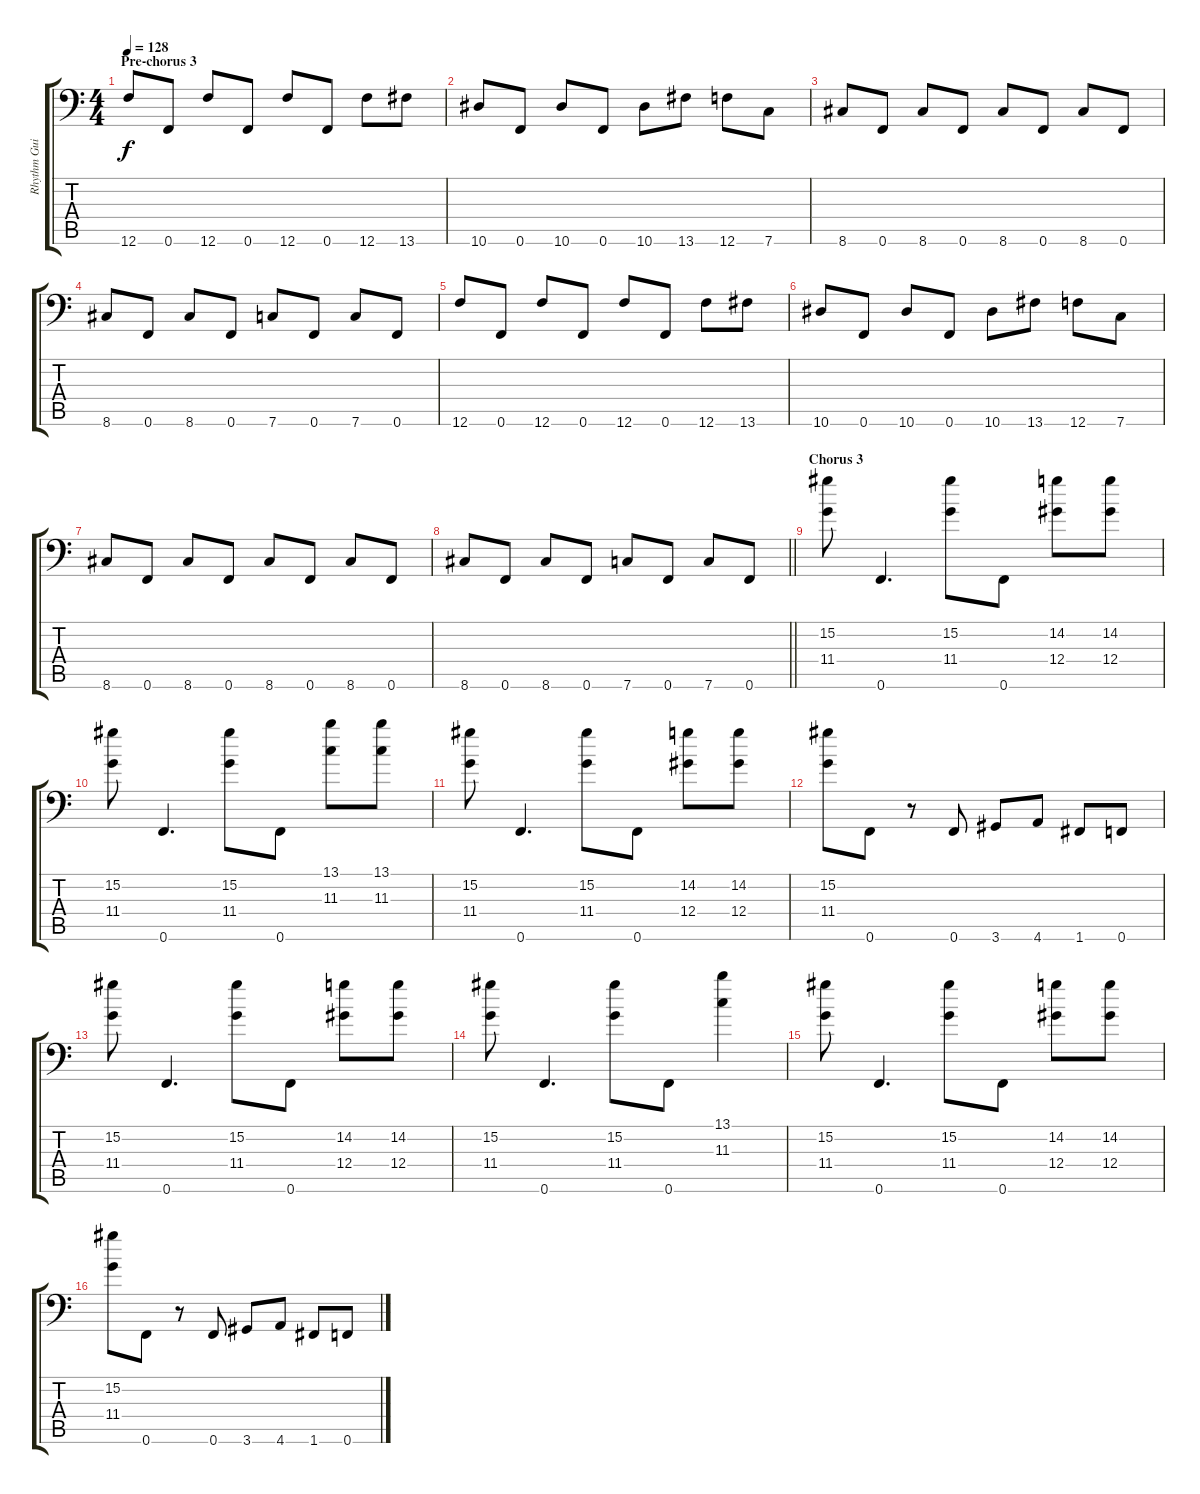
\track ("Rhythm Guitar" "Rhythm Gui") {instrument distortionguitar}
\staff {score tabs}
\tuning (Bb3 F3 Db3 Ab2 Eb2 F1) {hide}
\ts (4 4)
\section ("" "Pre-chorus 3")
\tempo 128
\clef f4
\ks c
12.6.8{dy f} 0.6.8 12.6.8 0.6.8 12.6.8 0.6.8 12.6.8 13.6.8 |
10.6.8 0.6.8 10.6.8 0.6.8 10.6.8 13.6.8 12.6.8 7.6.8 |
8.6.8 0.6.8 8.6.8 0.6.8 8.6.8 0.6.8 8.6.8 0.6.8 |
8.6.8 0.6.8 8.6.8 0.6.8 7.6.8 0.6.8 7.6.8 0.6.8 |
12.6.8 0.6.8 12.6.8 0.6.8 12.6.8 0.6.8 12.6.8 13.6.8 |
10.6.8 0.6.8 10.6.8 0.6.8 10.6.8 13.6.8 12.6.8 7.6.8 |
8.6.8 0.6.8 8.6.8 0.6.8 8.6.8 0.6.8 8.6.8 0.6.8 |
\barLineRight lightlight
8.6.8 0.6.8 8.6.8 0.6.8 7.6.8 0.6.8 7.6.8 0.6.8 |
\section ("" "Chorus 3")
(15.2 11.4).8 0.6.4{d} (15.2 11.4).8 0.6.8 (14.2 12.4).8 (14.2 12.4).8 |
(15.2 11.4).8 0.6.4{d} (15.2 11.4).8 0.6.8 (13.1 11.3).8 (13.1 11.3).8 |
(15.2 11.4).8 0.6.4{d} (15.2 11.4).8 0.6.8 (14.2 12.4).8 (14.2 12.4).8 |
(15.2 11.4).8 0.6.8 r.8 0.6.8 3.6.8 4.6.8 1.6.8 0.6.8 |
(15.2 11.4).8 0.6.4{d} (15.2 11.4).8 0.6.8 (14.2 12.4).8 (14.2 12.4).8 |
(15.2 11.4).8 0.6.4{d} (15.2 11.4).8 0.6.8 (13.1 11.3).4 |
(15.2 11.4).8 0.6.4{d} (15.2 11.4).8 0.6.8 (14.2 12.4).8 (14.2 12.4).8 |
(15.2 11.4).8 0.6.8 r.8 0.6.8 3.6.8 4.6.8 1.6.8 0.6.8
